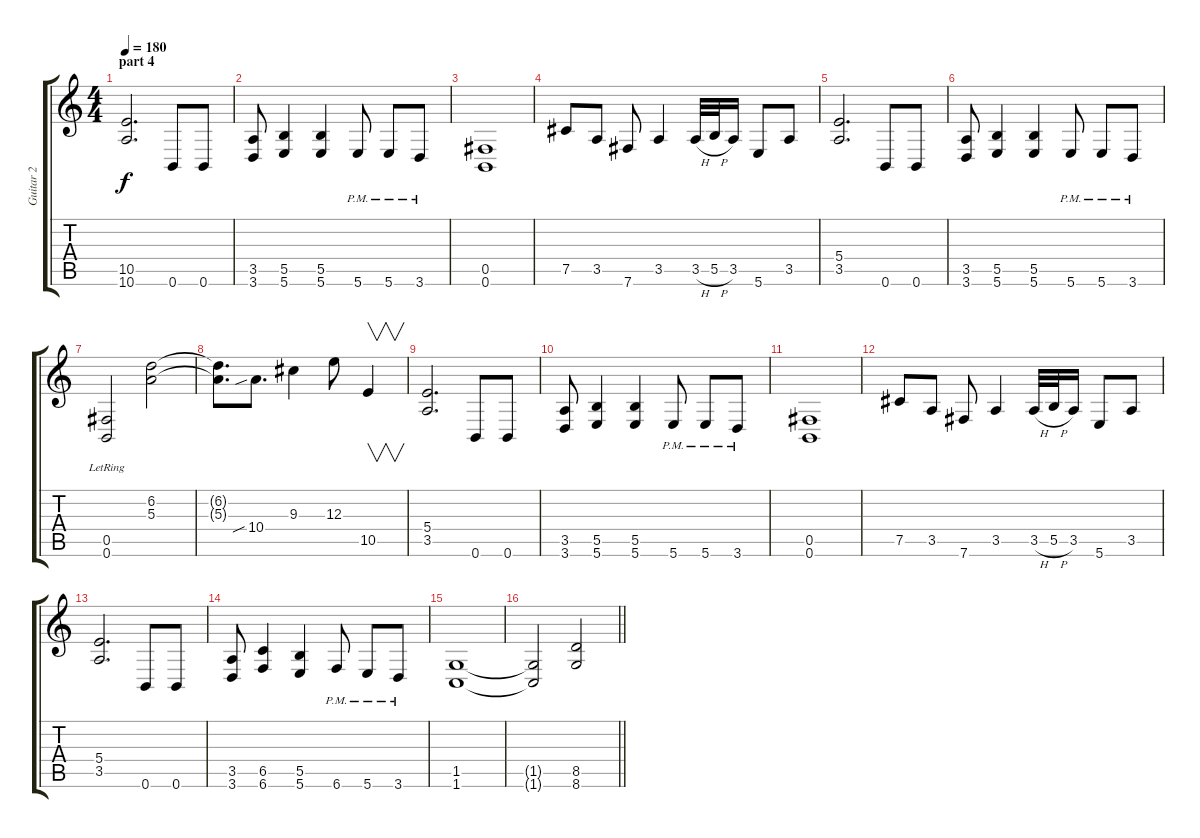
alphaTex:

\track ("Guitar 2" "Guitar 2") {instrument distortionguitar}
\staff {score tabs}
\tuning (Db4 Ab3 E3 B2 Gb2 B1) {hide}
\ts (4 4)
\section ("" "part 4")
\tempo 180
\clef g2
\ks c
(10.5 10.6).2{d dy f} 0.6.8 0.6.8 |
(3.5 3.6).8 (5.5 5.6).4 (5.5 5.6).4 5.6{pm}.8 5.6{pm}.8 3.6{pm}.8 |
(0.5 0.6).1 |
7.5.8 3.5.8 7.6.8 3.5.4 3.5{h}.32 5.5{h}.32 3.5.16 5.6.8 3.5.8 |
(5.4 3.5).2{d} 0.6.8 0.6.8 |
(3.5 3.6).8 (5.5 5.6).4 (5.5 5.6).4 5.6{pm}.8 5.6{pm}.8 3.6{pm}.8 |
(0.5 0.6{lr}).2 (6.2 5.3).2 |
(6.2{t} 5.3{t}).8{d} 10.4{sib}.8{d} 9.3.4 12.3.8 10.5.4{v} |
(5.4 3.5).2{d} 0.6.8 0.6.8 |
(3.5 3.6).8 (5.5 5.6).4 (5.5 5.6).4 5.6{pm}.8 5.6{pm}.8 3.6{pm}.8 |
(0.5 0.6).1 |
7.5.8 3.5.8 7.6.8 3.5.4 3.5{h}.32 5.5{h}.32 3.5.16 5.6.8 3.5.8 |
(5.4 3.5).2{d} 0.6.8 0.6.8 |
(3.5 3.6).8 (6.5 6.6).4 (5.5 5.6).4 6.6{pm}.8 5.6{pm}.8 3.6{pm}.8 |
(1.5 1.6).1 |
\barLineRight lightlight
(1.5{t} 1.6{t}).2 (8.5 8.6{ss}).2
